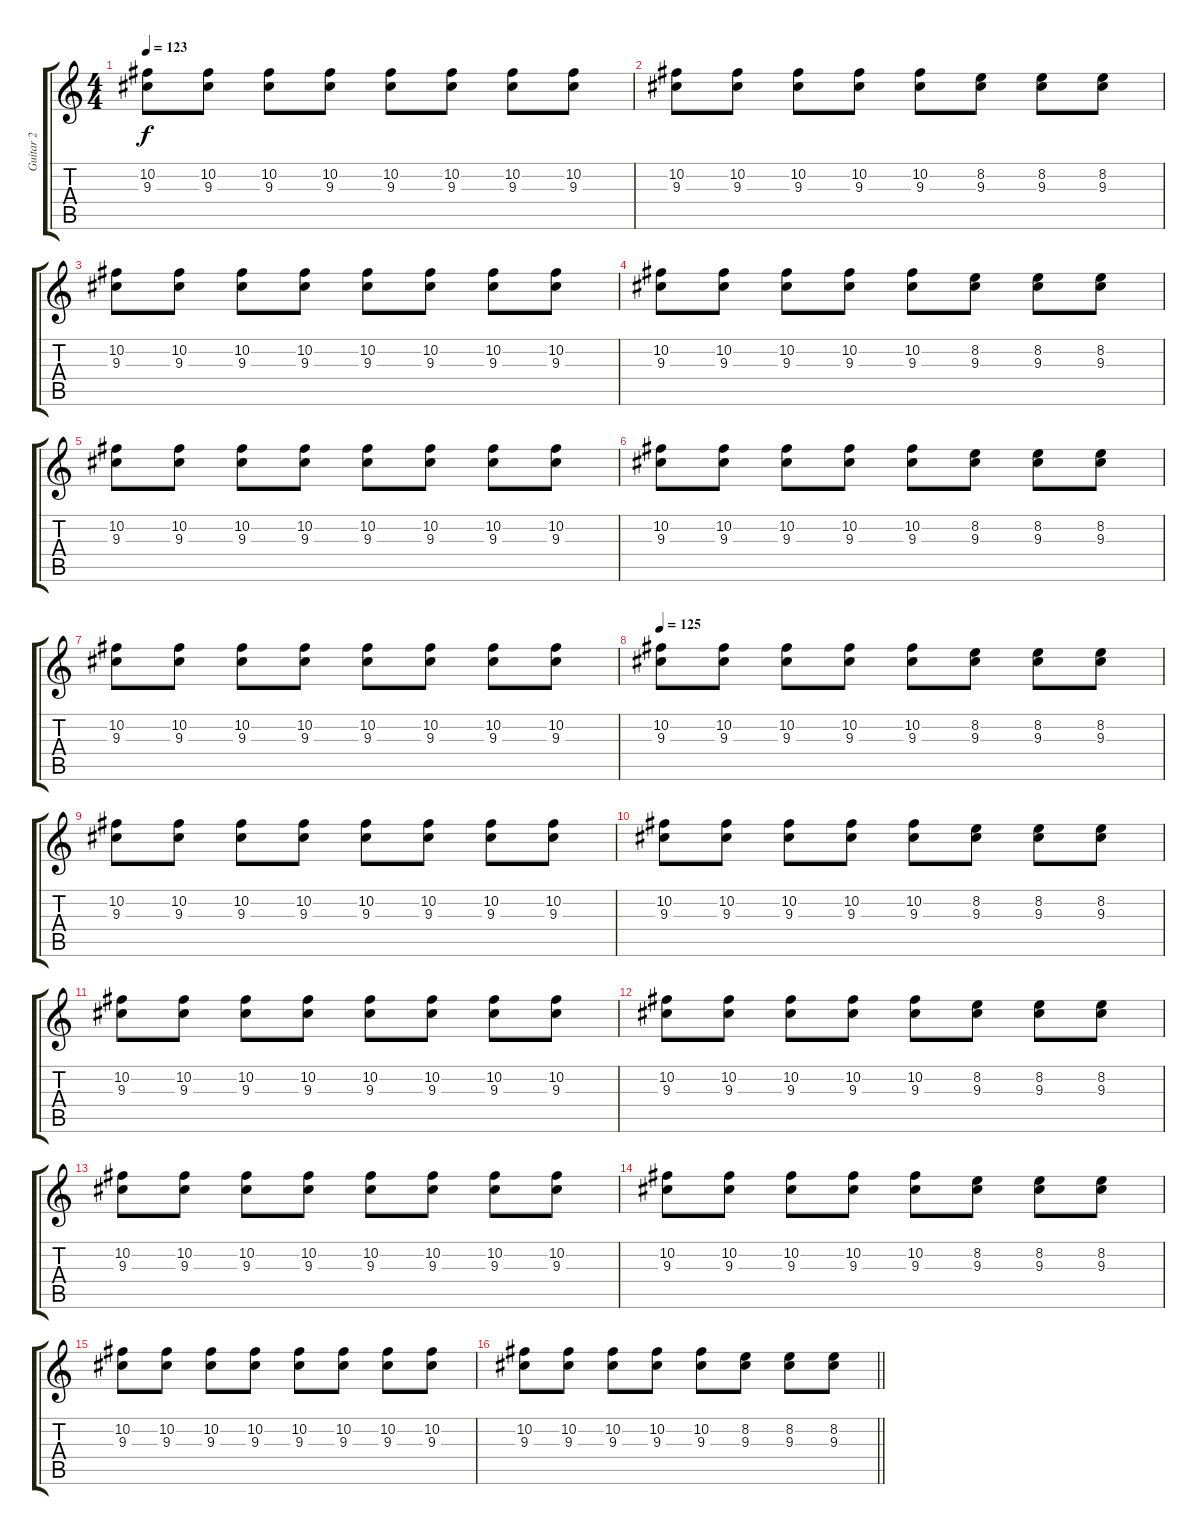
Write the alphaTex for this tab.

\track ("Guitar 2" "Guitar 2") {instrument electricguitarjazz}
\staff {score tabs}
\tuning (Db4 Ab3 E3 B2 Gb2 B1) {hide}
\ts (4 4)
\section ("" "")
\tempo 123
\clef g2
\ks c
(10.2 9.3).8{dy f} (10.2 9.3).8 (10.2 9.3).8 (10.2 9.3).8 (10.2 9.3).8 (10.2 9.3).8 (10.2 9.3).8 (10.2 9.3).8 |
(10.2 9.3).8 (10.2 9.3).8 (10.2 9.3).8 (10.2 9.3).8 (10.2 9.3).8 (8.2 9.3).8 (8.2 9.3).8 (8.2 9.3).8 |
(10.2 9.3).8 (10.2 9.3).8 (10.2 9.3).8 (10.2 9.3).8 (10.2 9.3).8 (10.2 9.3).8 (10.2 9.3).8 (10.2 9.3).8 |
(10.2 9.3).8 (10.2 9.3).8 (10.2 9.3).8 (10.2 9.3).8 (10.2 9.3).8 (8.2 9.3).8 (8.2 9.3).8 (8.2 9.3).8 |
(10.2 9.3).8 (10.2 9.3).8 (10.2 9.3).8 (10.2 9.3).8 (10.2 9.3).8 (10.2 9.3).8 (10.2 9.3).8 (10.2 9.3).8 |
(10.2 9.3).8 (10.2 9.3).8 (10.2 9.3).8 (10.2 9.3).8 (10.2 9.3).8 (8.2 9.3).8 (8.2 9.3).8 (8.2 9.3).8 |
(10.2 9.3).8 (10.2 9.3).8 (10.2 9.3).8 (10.2 9.3).8 (10.2 9.3).8 (10.2 9.3).8 (10.2 9.3).8 (10.2 9.3).8 |
\tempo 125
(10.2 9.3).8 (10.2 9.3).8 (10.2 9.3).8 (10.2 9.3).8 (10.2 9.3).8 (8.2 9.3).8 (8.2 9.3).8 (8.2 9.3).8 |
(10.2 9.3).8 (10.2 9.3).8 (10.2 9.3).8 (10.2 9.3).8 (10.2 9.3).8 (10.2 9.3).8 (10.2 9.3).8 (10.2 9.3).8 |
(10.2 9.3).8 (10.2 9.3).8 (10.2 9.3).8 (10.2 9.3).8 (10.2 9.3).8 (8.2 9.3).8 (8.2 9.3).8 (8.2 9.3).8 |
(10.2 9.3).8 (10.2 9.3).8 (10.2 9.3).8 (10.2 9.3).8 (10.2 9.3).8 (10.2 9.3).8 (10.2 9.3).8 (10.2 9.3).8 |
(10.2 9.3).8 (10.2 9.3).8 (10.2 9.3).8 (10.2 9.3).8 (10.2 9.3).8 (8.2 9.3).8 (8.2 9.3).8 (8.2 9.3).8 |
(10.2 9.3).8 (10.2 9.3).8 (10.2 9.3).8 (10.2 9.3).8 (10.2 9.3).8 (10.2 9.3).8 (10.2 9.3).8 (10.2 9.3).8 |
(10.2 9.3).8 (10.2 9.3).8 (10.2 9.3).8 (10.2 9.3).8 (10.2 9.3).8 (8.2 9.3).8 (8.2 9.3).8 (8.2 9.3).8 |
(10.2 9.3).8 (10.2 9.3).8 (10.2 9.3).8 (10.2 9.3).8 (10.2 9.3).8 (10.2 9.3).8 (10.2 9.3).8 (10.2 9.3).8 |
\barLineRight lightlight
(10.2 9.3).8 (10.2 9.3).8 (10.2 9.3).8 (10.2 9.3).8 (10.2 9.3).8 (8.2 9.3).8 (8.2 9.3).8 (8.2 9.3).8
